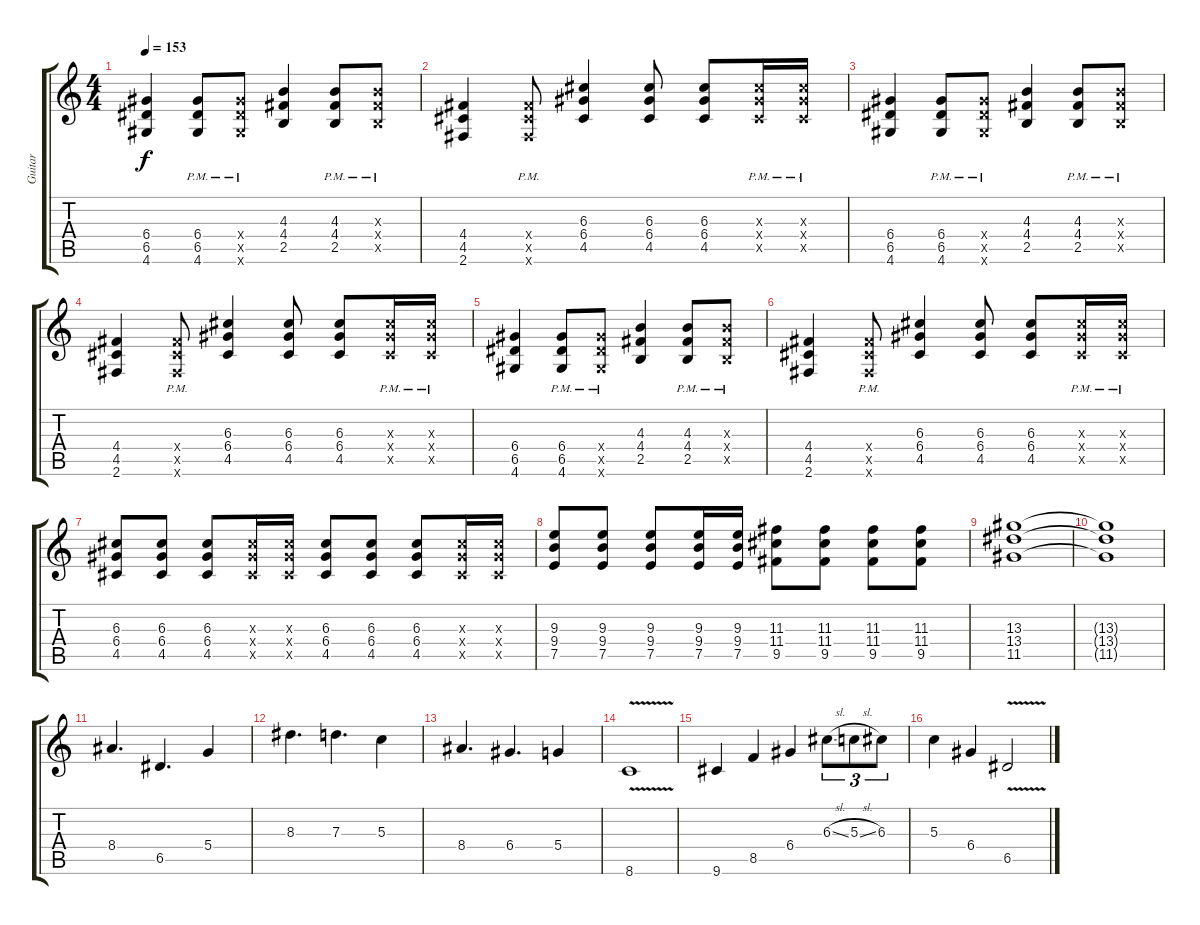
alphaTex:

\track ("Guitar" "Guitar") {instrument overdrivenguitar}
\staff {score tabs}
\tuning (E4 B3 G3 D3 A2 E2) {hide}
\ts (4 4)
\tempo 153
\clef g2
\ks c
(6.4 6.5 4.6).4{dy f} (6.4{pm} 6.5{pm} 4.6{pm}).8 (6.4{pm x} 6.5{pm x} 4.6{pm x}).8 (4.3 4.4 2.5).4 (4.3{pm} 4.4{pm} 2.5{pm}).8 (4.3{pm x} 4.4{pm x} 2.5{pm x}).8 |
(4.4 4.5 2.6).4 (4.4{pm x} 4.5{pm x} 2.6{pm x}).8 (6.3 6.4 4.5).4 (6.3 6.4 4.5).8 (6.3 6.4 4.5).8 (6.3{pm x} 6.4{pm x} 4.5{pm x}).16 (6.3{pm x} 6.4{pm x} 4.5{pm x}).16 |
(6.4 6.5 4.6).4 (6.4{pm} 6.5{pm} 4.6{pm}).8 (6.4{pm x} 6.5{pm x} 4.6{pm x}).8 (4.3 4.4 2.5).4 (4.3{pm} 4.4{pm} 2.5{pm}).8 (4.3{pm x} 4.4{pm x} 2.5{pm x}).8 |
(4.4 4.5 2.6).4 (4.4{pm x} 4.5{pm x} 2.6{pm x}).8 (6.3 6.4 4.5).4 (6.3 6.4 4.5).8 (6.3 6.4 4.5).8 (6.3{pm x} 6.4{pm x} 4.5{pm x}).16 (6.3{pm x} 6.4{pm x} 4.5{pm x}).16 |
(6.4 6.5 4.6).4 (6.4{pm} 6.5{pm} 4.6{pm}).8 (6.4{pm x} 6.5{pm x} 4.6{pm x}).8 (4.3 4.4 2.5).4 (4.3{pm} 4.4{pm} 2.5{pm}).8 (4.3{pm x} 4.4{pm x} 2.5{pm x}).8 |
(4.4 4.5 2.6).4 (4.4{pm x} 4.5{pm x} 2.6{pm x}).8 (6.3 6.4 4.5).4 (6.3 6.4 4.5).8 (6.3 6.4 4.5).8 (6.3{pm x} 6.4{pm x} 4.5{pm x}).16 (6.3{pm x} 6.4{pm x} 4.5{pm x}).16 |
(6.3 6.4 4.5).8 (6.3 6.4 4.5).8 (6.3 6.4 4.5).8 (6.3{x} 6.4{x} 4.5{x}).16 (6.3{x} 6.4{x} 4.5{x}).16 (6.3 6.4 4.5).8 (6.3 6.4 4.5).8 (6.3 6.4 4.5).8 (6.3{x} 6.4{x} 4.5{x}).16 (6.3{x} 6.4{x} 4.5{x}).16 |
(9.3 9.4 7.5).8 (9.3 9.4 7.5).8 (9.3 9.4 7.5).8 (9.3 9.4 7.5).16 (9.3 9.4 7.5).16 (11.3 11.4 9.5).8 (11.3 11.4 9.5).8 (11.3 11.4 9.5).8 (11.3 11.4 9.5).8 |
(13.3 13.4 11.5).1 |
(13.3{t} 13.4{t} 11.5{t}).1 |
8.4.4{d} 6.5.4{d} 5.4.4 |
8.3.4{d} 7.3.4{d} 5.3.4 |
8.4.4{d} 6.4.4{d} 5.4.4 |
8.6{v}.1 |
9.6.4 8.5.4 6.4.4 6.3{sl}.8{tu (3 2)} 5.3{sl}.8{tu (3 2)} 6.3.8{tu (3 2)} |
5.3.4 6.4.4 6.5{v}.2
